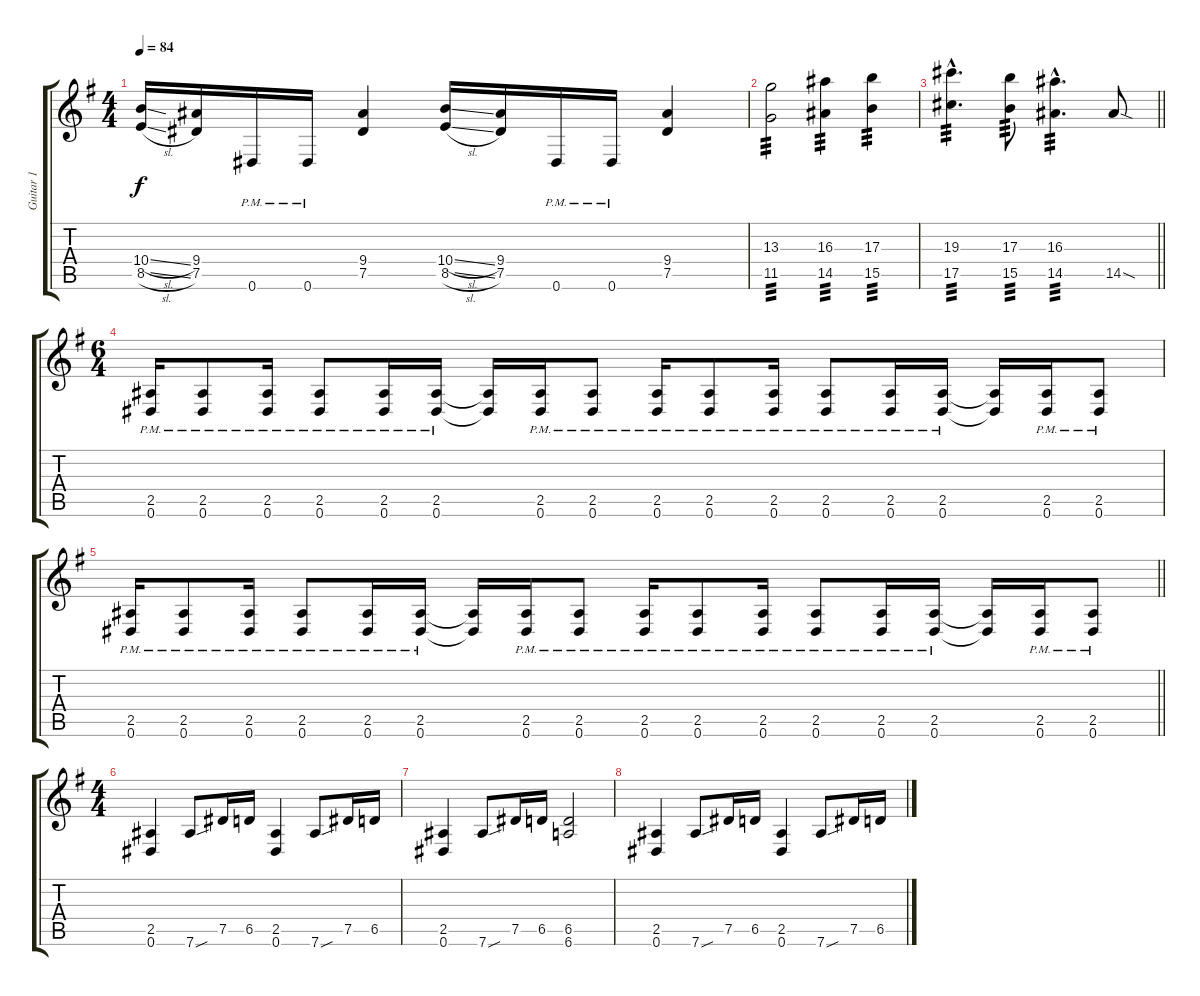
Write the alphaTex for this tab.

\track ("Guitar 1" "Guitar 1") {instrument distortionguitar}
\staff {score tabs}
\tuning (Eb4 Bb3 Gb3 Db3 Ab2 Eb2) {hide}
\ts (4 4)
\tempo 84
\clef g2
\ks eminor
(10.4{sl} 8.5{sl}).16{dy f} (9.4 7.5).16 0.6{pm}.16 0.6{pm}.16 (9.4 7.5).4 (10.4{sl} 8.5{sl}).16 (9.4 7.5).16 0.6{pm}.16 0.6{pm}.16 (9.4 7.5).4 |
(13.3 11.5).2{tp 3} (16.3 14.5).4{tp 3} (17.3 15.5).4{tp 3} |
\barLineRight lightlight
(19.3{hac} 17.5{hac}).4{d tp 3} (17.3 15.5).8{tp 3} (16.3{hac} 14.5{hac}).4{d tp 3} 14.5{sod}.8 |
\ts (6 4)
(2.5{pm} 0.6{pm}).16 (2.5{pm} 0.6{pm}).8 (2.5{pm} 0.6{pm}).16 (2.5{pm} 0.6{pm}).8 (2.5{pm} 0.6{pm}).16 (2.5{pm} 0.6{pm}).16 (2.5{t} 0.6{t}).16 (2.5{pm} 0.6{pm}).16 (2.5{pm} 0.6{pm}).8 (2.5{pm} 0.6{pm}).16 (2.5{pm} 0.6{pm}).8 (2.5{pm} 0.6{pm}).16 (2.5{pm} 0.6{pm}).8 (2.5{pm} 0.6{pm}).16 (2.5{pm} 0.6{pm}).16 (2.5{t} 0.6{t}).16 (2.5{pm} 0.6{pm}).16 (2.5{pm} 0.6{pm}).8 |
\barLineRight lightlight
(2.5{pm} 0.6{pm}).16 (2.5{pm} 0.6{pm}).8 (2.5{pm} 0.6{pm}).16 (2.5{pm} 0.6{pm}).8 (2.5{pm} 0.6{pm}).16 (2.5{pm} 0.6{pm}).16 (2.5{t} 0.6{t}).16 (2.5{pm} 0.6{pm}).16 (2.5{pm} 0.6{pm}).8 (2.5{pm} 0.6{pm}).16 (2.5{pm} 0.6{pm}).8 (2.5{pm} 0.6{pm}).16 (2.5{pm} 0.6{pm}).8 (2.5{pm} 0.6{pm}).16 (2.5{pm} 0.6{pm}).16 (2.5{t} 0.6{t}).16 (2.5{pm} 0.6{pm}).16 (2.5{pm} 0.6{pm}).8 |
\ts (4 4)
(2.5 0.6).4 7.6{sou}.8 7.5.16 6.5.16 (2.5 0.6).4 7.6{sou}.8 7.5.16 6.5.16 |
(2.5 0.6).4 7.6{sou}.8 7.5.16 6.5.16 (6.5 6.6).2 |
(2.5 0.6).4 7.6{sou}.8 7.5.16 6.5.16 (2.5 0.6).4 7.6{sou}.8 7.5.16 6.5.16
